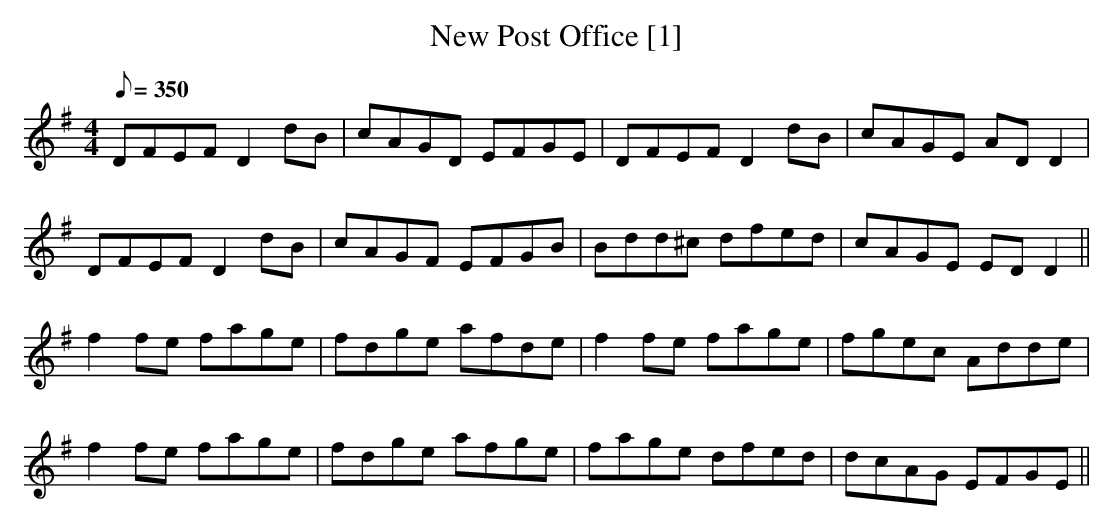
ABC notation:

X:1
T: New Post Office [1]
M: 4/4
L: 1/8
Q: 350
K:Dmix
DFEF D2 dB | cAGD EFGE | DFEF D2 dB | cAGE AD D2 |
DFEF D2 dB | cAGF EFGB | Bdd^c dfed | cAGE ED D2 ||
f2 fe fage | fdge afde | f2 fe fage | fgec Adde |
f2 fe fage | fdge afge | fage dfed | dcAG EFGE ||
